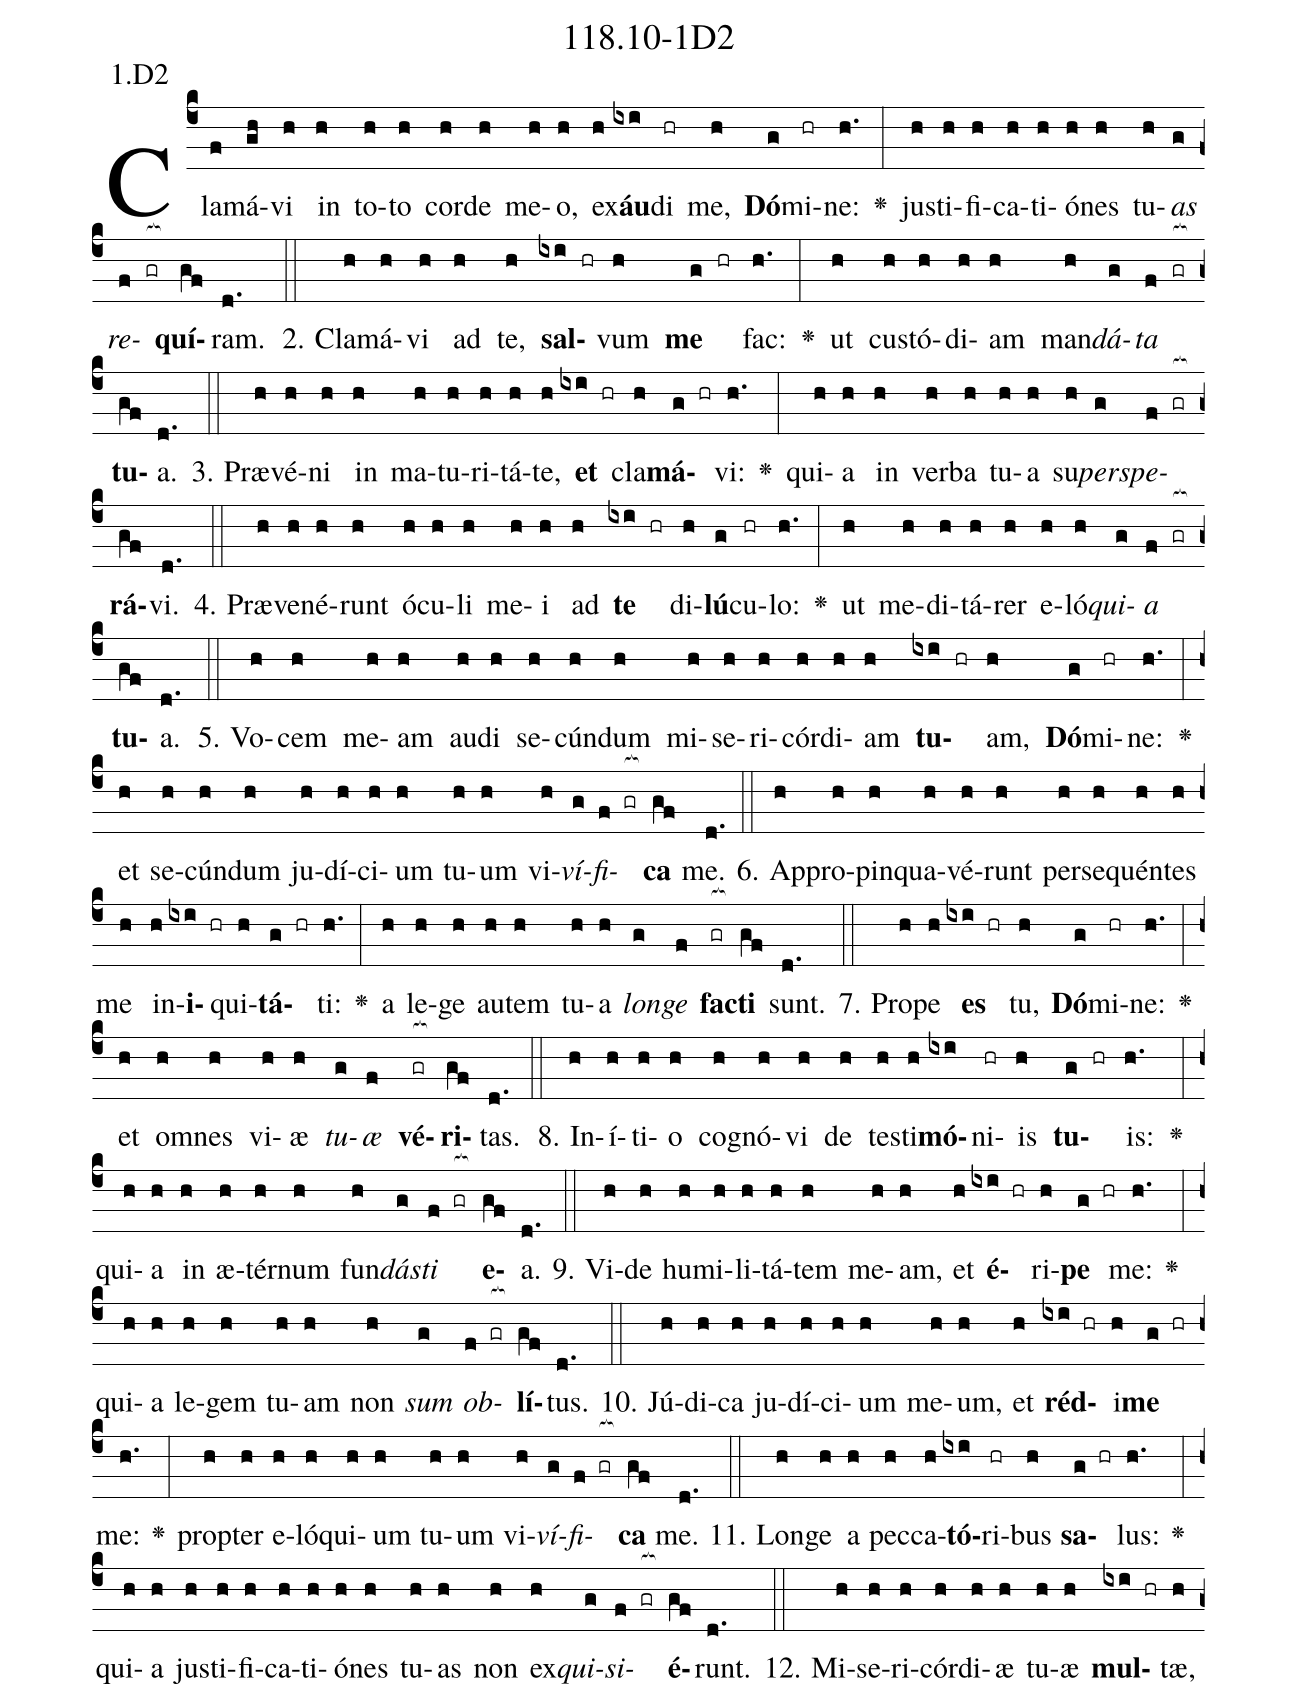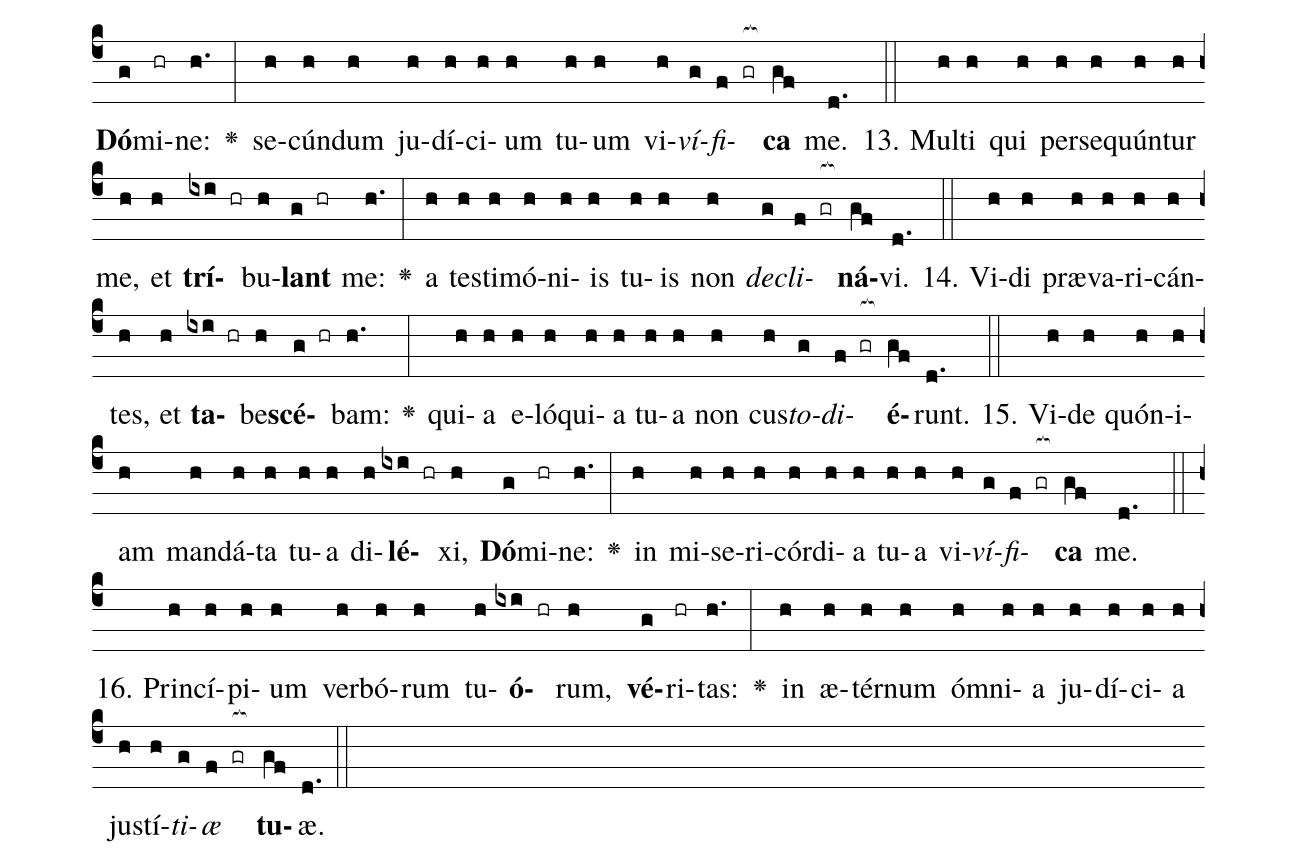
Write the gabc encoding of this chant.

name: 118.10-1D2;
annotation: 1.D2;
%%
(c4)Cla(f)má(gh)vi(h) in(h) to(h)to(h) cor(h)de(h) me(h)o,(h) ex(h)<b>áu</b>(ixi)di(hr) me,(h) <b>Dó</b>(g)mi(hr)ne:(h.) <v>\greheightstar</v>(:) jus(h)ti(h)fi(h)ca(h)ti(h)ó(h)nes(h) tu(h)<i>as</i>(g) <i>re</i>(f gr[ocb:1{])<b>quí</b>(gf[ocb:0}])ram.(d.) (::)
2. Cla(h)má(h)vi(h) ad(h) te,(h) <b>sal</b>(ixi hr)vum(h) <b>me</b>(g hr) fac:(h.) <v>\greheightstar</v>(:) ut(h) cus(h)tó(h)di(h)am(h) man(h)<i>dá</i>(g)<i>ta</i>(f gr[ocb:1{]) <b>tu</b>(gf[ocb:0}])a.(d.) (::)
3. Præ(h)vé(h)ni(h) in(h) ma(h)tu(h)ri(h)tá(h)te,(h) <b>et</b>(ixi hr) cla(h)<b>má</b>(g hr)vi:(h.) <v>\greheightstar</v>(:) qui(h)a(h) in(h) ver(h)ba(h) tu(h)a(h) su(h)<i>per</i>(g)<i>spe</i>(f gr[ocb:1{])<b>rá</b>(gf[ocb:0}])vi.(d.) (::)
4. Præ(h)ve(h)né(h)runt(h) ó(h)cu(h)li(h) me(h)i(h) ad(h) <b>te</b>(ixi hr) di(h)<b>lú</b>(g)cu(hr)lo:(h.) <v>\greheightstar</v>(:) ut(h) me(h)di(h)tá(h)rer(h) e(h)ló(h)<i>qui</i>(g)<i>a</i>(f gr[ocb:1{]) <b>tu</b>(gf[ocb:0}])a.(d.) (::)
5. Vo(h)cem(h) me(h)am(h) au(h)di(h) se(h)cún(h)dum(h) mi(h)se(h)ri(h)cór(h)di(h)am(h) <b>tu</b>(ixi hr)am,(h) <b>Dó</b>(g)mi(hr)ne:(h.) <v>\greheightstar</v>(:) et(h) se(h)cún(h)dum(h) ju(h)dí(h)ci(h)um(h) tu(h)um(h) vi(h)<i>ví</i>(g)<i>fi</i>(f gr[ocb:1{])<b>ca</b>(gf[ocb:0}]) me.(d.) (::)
6. Ap(h)pro(h)pin(h)qua(h)vé(h)runt(h) per(h)se(h)quén(h)tes(h) me(h) in(h)<b>i</b>(ixi hr)qui(h)<b>tá</b>(g hr)ti:(h.) <v>\greheightstar</v>(:) a(h) le(h)ge(h) au(h)tem(h) tu(h)a(h) <i>lon</i>(g)<i>ge</i>(f) <b>fac</b>(gr[ocb:1{])<b>ti</b>(gf[ocb:0}]) sunt.(d.) (::)
7. Pro(h)pe(h) <b>es</b>(ixi hr) tu,(h) <b>Dó</b>(g)mi(hr)ne:(h.) <v>\greheightstar</v>(:) et(h) om(h)nes(h) vi(h)æ(h) <i>tu</i>(g)<i>æ</i>(f) <b>vé</b>(gr[ocb:1{])<b>ri</b>(gf[ocb:0}])tas.(d.) (::)
8. In(h)í(h)ti(h)o(h) co(h)gnó(h)vi(h) de(h) tes(h)ti(h)<b>mó</b>(ixi)ni(hr)is(h) <b>tu</b>(g hr)is:(h.) <v>\greheightstar</v>(:) qui(h)a(h) in(h) æ(h)tér(h)num(h) fun(h)<i>dás</i>(g)<i>ti</i>(f gr[ocb:1{]) <b>e</b>(gf[ocb:0}])a.(d.) (::)
9. Vi(h)de(h) hu(h)mi(h)li(h)tá(h)tem(h) me(h)am,(h) et(h) <b>é</b>(ixi hr)ri(h)<b>pe</b>(g hr) me:(h.) <v>\greheightstar</v>(:) qui(h)a(h) le(h)gem(h) tu(h)am(h) non(h) <i>sum</i>(g) <i>ob</i>(f gr[ocb:1{])<b>lí</b>(gf[ocb:0}])tus.(d.) (::)
10. Jú(h)di(h)ca(h) ju(h)dí(h)ci(h)um(h) me(h)um,(h) et(h) <b>réd</b>(ixi hr)i(h)<b>me</b>(g hr) me:(h.) <v>\greheightstar</v>(:) prop(h)ter(h) e(h)ló(h)qui(h)um(h) tu(h)um(h) vi(h)<i>ví</i>(g)<i>fi</i>(f gr[ocb:1{])<b>ca</b>(gf[ocb:0}]) me.(d.) (::)
11. Lon(h)ge(h) a(h) pec(h)ca(h)<b>tó</b>(ixi)ri(hr)bus(h) <b>sa</b>(g hr)lus:(h.) <v>\greheightstar</v>(:) qui(h)a(h) jus(h)ti(h)fi(h)ca(h)ti(h)ó(h)nes(h) tu(h)as(h) non(h) ex(h)<i>qui</i>(g)<i>si</i>(f gr[ocb:1{])<b>é</b>(gf[ocb:0}])runt.(d.) (::)
12. Mi(h)se(h)ri(h)cór(h)di(h)æ(h) tu(h)æ(h) <b>mul</b>(ixi hr)tæ,(h) <b>Dó</b>(g)mi(hr)ne:(h.) <v>\greheightstar</v>(:) se(h)cún(h)dum(h) ju(h)dí(h)ci(h)um(h) tu(h)um(h) vi(h)<i>ví</i>(g)<i>fi</i>(f gr[ocb:1{])<b>ca</b>(gf[ocb:0}]) me.(d.) (::)
13. Mul(h)ti(h) qui(h) per(h)se(h)quún(h)tur(h) me,(h) et(h) <b>trí</b>(ixi hr)bu(h)<b>lant</b>(g hr) me:(h.) <v>\greheightstar</v>(:) a(h) tes(h)ti(h)mó(h)ni(h)is(h) tu(h)is(h) non(h) <i>de</i>(g)<i>cli</i>(f gr[ocb:1{])<b>ná</b>(gf[ocb:0}])vi.(d.) (::)
14. Vi(h)di(h) præ(h)va(h)ri(h)cán(h)tes,(h) et(h) <b>ta</b>(ixi hr)be(h)<b>scé</b>(g hr)bam:(h.) <v>\greheightstar</v>(:) qui(h)a(h) e(h)ló(h)qui(h)a(h) tu(h)a(h) non(h) cus(h)<i>to</i>(g)<i>di</i>(f gr[ocb:1{])<b>é</b>(gf[ocb:0}])runt.(d.) (::)
15. Vi(h)de(h) quón(h)i(h)am(h) man(h)dá(h)ta(h) tu(h)a(h) di(h)<b>lé</b>(ixi hr)xi,(h) <b>Dó</b>(g)mi(hr)ne:(h.) <v>\greheightstar</v>(:) in(h) mi(h)se(h)ri(h)cór(h)di(h)a(h) tu(h)a(h) vi(h)<i>ví</i>(g)<i>fi</i>(f gr[ocb:1{])<b>ca</b>(gf[ocb:0}]) me.(d.) (::)
16. Prin(h)cí(h)pi(h)um(h) ver(h)bó(h)rum(h) tu(h)<b>ó</b>(ixi hr)rum,(h) <b>vé</b>(g)ri(hr)tas:(h.) <v>\greheightstar</v>(:) in(h) æ(h)tér(h)num(h) óm(h)ni(h)a(h) ju(h)dí(h)ci(h)a(h) jus(h)tí(h)<i>ti</i>(g)<i>æ</i>(f gr[ocb:1{]) <b>tu</b>(gf[ocb:0}])æ.(d.) (::)
